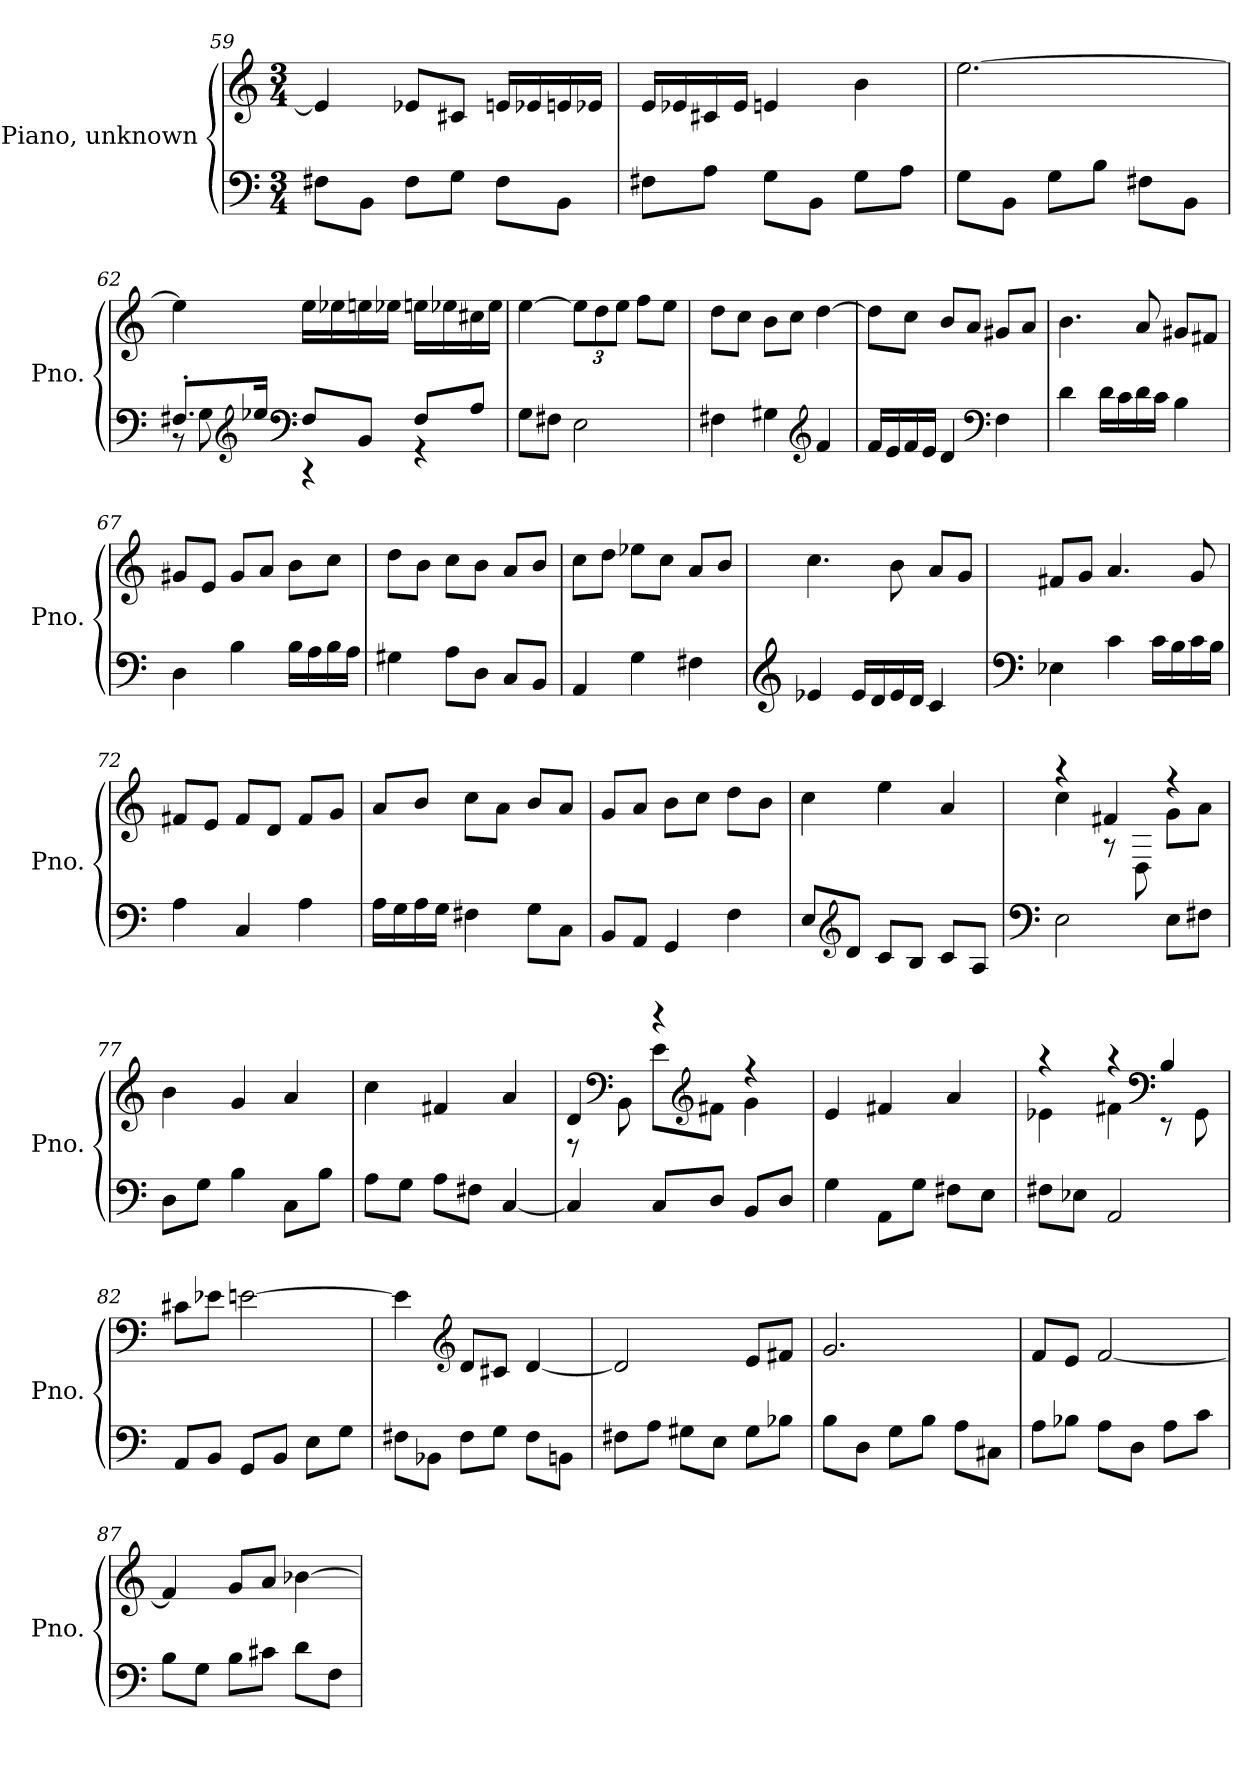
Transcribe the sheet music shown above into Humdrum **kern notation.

**kern	**kern
*part1	*part1
*staff2	*staff1
*I"Piano, unknown	*
*I'Pno.	*
*clefF4	*clefG2
*k[]	*k[]
*M3/4	*M3/4
=59	=59
8F#X\L	4e/]
8BB\J	.
8F#\L	8e-X/L
8G\J	8c#X/J
8F#\L	16en/LL
.	16e-X/
8BB\J	16en/
.	16e-X/JJ
=60	=60
8F#X\L	16e/LL
.	16e-X/
8A\J	16c#X/
.	16e-/JJ
8G\L	4en/
8BB\J	.
8G\L	4b\
8A\J	.
=61	=61
8G\L	[2.ee\
8BB\J	.
8G\L	.
8B\J	.
8F#X\L	.
8BB\J	.
!!LO:LB:g=z
=62	=62
*^	*
8.F#X'/L	8r	4ee\]
.	8G\	.
*clefG2	*	*
16ee-X/Jk	.	.
*clefF4	*	*
8F#/L	4r	16ee\LL
.	.	16ee-X\
8BB/J	.	16een\
.	.	16ee-X\JJ
8F#/L	4r	16een\LL
.	.	16ee-X\
8A/J	.	16cc#X\
.	.	16ee-\JJ
*v	*v	*
=63	=63
8G\L	[4ee\
8F#X\J	.
*	*Xbrackettup
2E\	12ee\L]
.	12dd\
.	12ee\J
.	8ff\L
.	8ee\J
=64	=64
4F#X\	8dd\L
.	8cc\J
4G#X\	8b\L
.	8cc\J
*clefG2	*
4f/	[4dd\
=65	=65
16f/LL	8dd\L]
16e/	.
16f/	8cc\J
16e/JJ	.
4d/	8b/L
.	8a/J
*clefF4	*
4F\	8g#X/L
.	8a/J
!!LO:PB:g=z
=66	=66
4d\	4.b\
16d\LL	.
16c\	.
16d\	8a/
16c\JJ	.
4B\	8g#X/L
.	8f#X/J
=67	=67
4D\	8g#X/L
.	8e/J
4B\	8g#/L
.	8a/J
16B\LL	8b\L
16A\	.
16B\	8cc\J
16A\JJ	.
=68	=68
4G#X\	8dd\L
.	8b\J
8A\L	8cc\L
8D\J	8b\J
8C/L	8a/L
8BB/J	8b/J
=69	=69
4AA/	8cc\L
.	8dd\J
4G\	8ee-X\L
.	8cc\J
4F#X\	8a/L
.	8b/J
=70	=70
*clefG2	*
4e-X/	4.cc\
16e-/LL	.
16d/	.
16e-/	8b\
16d/JJ	.
4c/	8a/L
.	8g/J
!!LO:LB:g=z
=71	=71
*clefF4	*
4E-X\	8f#X/L
.	8g/J
4c\	4.a/
16c\LL	.
16B\	.
16c\	8g/
16B\JJ	.
=72	=72
4A\	8f#X/L
.	8e/J
4C/	8f#/L
.	8d/J
4A\	8f#/L
.	8g/J
=73	=73
16A\LL	8a/L
16G\	.
16A\	8b/J
16G\JJ	.
4F#X\	8cc\L
.	8a\J
8G\L	8b/L
8C\J	8a/J
=74	=74
8BB/L	8g/L
8AA/J	8a/J
4GG/	8b\L
.	8cc\J
4F\	8dd\L
.	8b\J
=75	=75
8E/L	4cc\
*clefG2	*
8d/J	.
8c/L	4ee\
8B/J	.
8c/L	4a/
8A/J	.
!!LO:LB:g=z
=76	=76
*clefF4	*
*	*^
2E\	4r	4cc\
.	4f#X/	8r
.	.	8D\
8E\L	4r	8g\L
8F#X\J	.	8a\J
*	*v	*v
=77	=77
8D\L	4b\
8G\J	.
4B\	4g/
8C\L	4a/
8B\J	.
=78	=78
8A\L	4cc\
8G\J	.
8A\L	4f#X/
8F#X\J	.
[4C/	4a/
=79	=79
*	*^
4C/]	4d/	8r
*	*clefF4	*
.	.	8BB\
8C/L	4r	8e\L
*	*clefG2	*
8D/J	.	8f#X\J
8BB/L	4r	4g\
8D/J	.	.
*	*v	*v
=80	=80
4G\	4e/
8AA\L	4f#X/
8G\J	.
8F#X\L	4a/
8E\J	.
!!LO:LB:g=z
=81	=81
*	*^
8F#X\L	4r	4e-X\
8E-X\J	.	.
2AA/	4r	4f#X\
*	*clefF4	*
.	4B/	8r
.	.	8GG\
*	*v	*v
=82	=82
8AA/L	8c#X\L
8BB/J	8e-X\J
8GG/L	[2en\
8BB/J	.
8E\L	.
8G\J	.
=83	=83
8F#X\L	4e\]
8BB-X\J	.
*	*clefG2
8F#\L	8d/L
8G\J	8c#X/J
8F#\L	[4d/
8BBn\J	.
=84	=84
8F#X\L	2d/]
8A\J	.
8G#X\L	.
8E\J	.
8G#\L	8e/L
8B-X\J	8f#X/J
=85	=85
8B\L	2.g/
8D\J	.
8G\L	.
8B\J	.
8A\L	.
8C#X\J	.
!!LO:LB:g=z
=86	=86
8A\L	8f/L
8B-X\J	8e/J
8A\L	[2f/
8D\J	.
8A\L	.
8c\J	.
=87	=87
8B\L	4f/]
8G\J	.
8B\L	8g/L
8c#X\J	8a/J
8d\L	[4b-X\
8F\J	.
=	=
*-	*-
